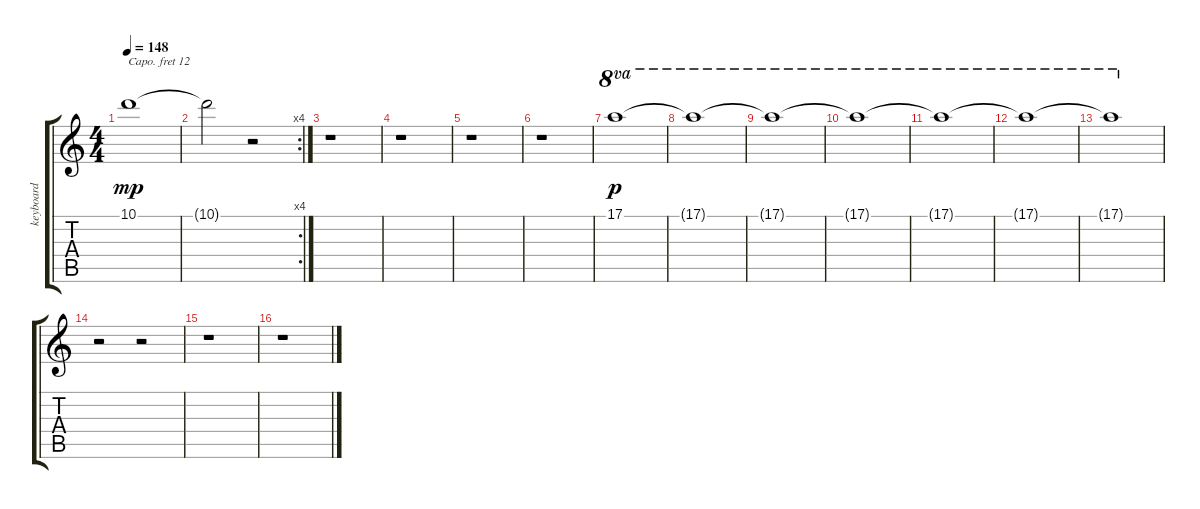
\track ("keyboard" "keyboard") {instrument flute}
\staff {score tabs}
\capo 12
\tuning (E4 B3 G3 D3 A2 E2) {hide}
\ts (4 4)
\tempo 148
\clef g2
\ks c
10.1.1{dy mp} |
\rc 4
10.1{t}.2 r.2 |
r.1 |
r.1 |
r.1 |
r.1 |
17.1.1{ot 8va dy p} |
17.1{t}.1{ot 8va} |
17.1{t}.1{ot 8va} |
17.1{t}.1{ot 8va} |
17.1{t}.1{ot 8va} |
17.1{t}.1{ot 8va} |
17.1{t}.1{ot 8va} |
r.2 r.2 |
r.1 |
r.1
